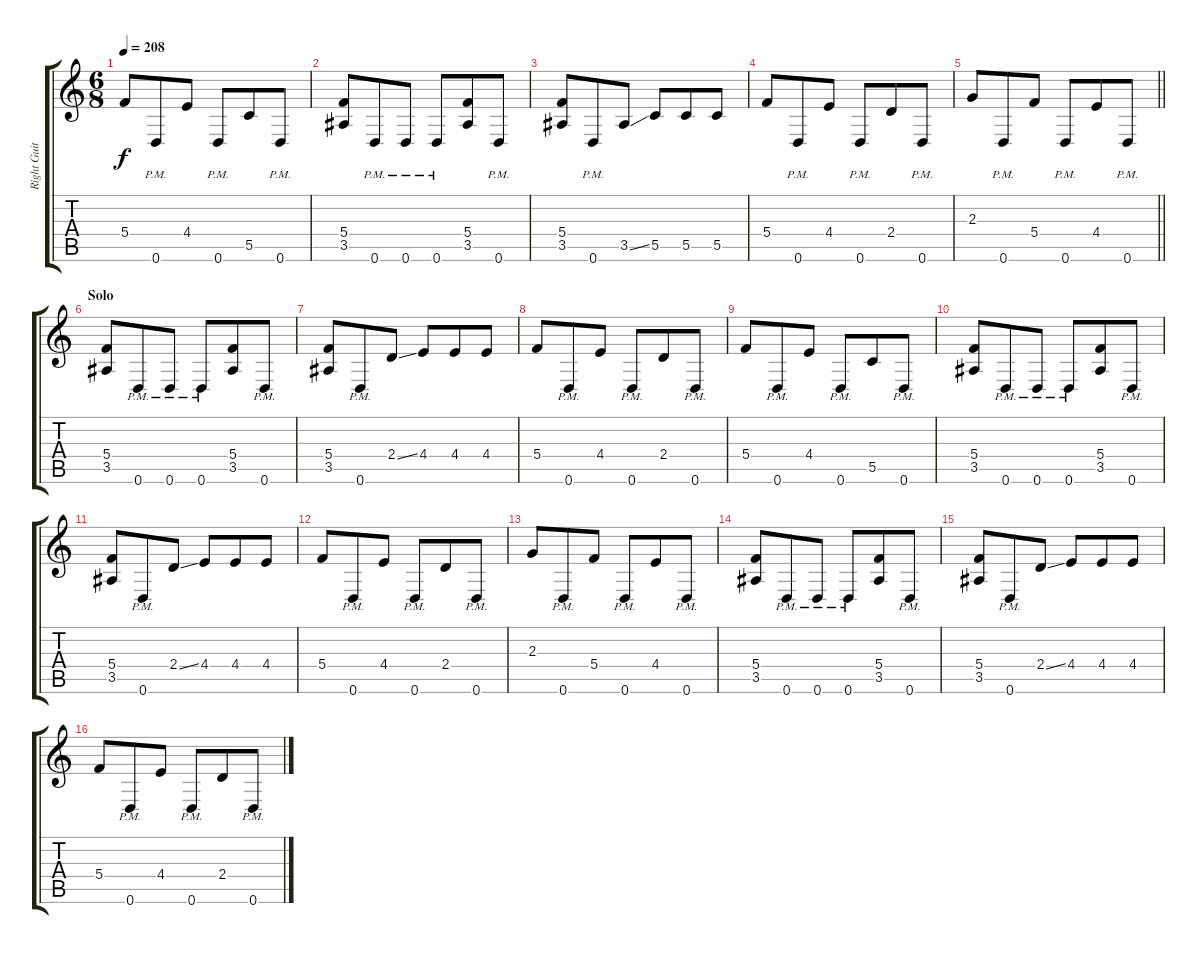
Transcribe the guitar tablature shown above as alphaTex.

\track ("Right Guitar" "Right Guit") {instrument distortionguitar}
\staff {score tabs}
\tuning (D4 A3 F3 C3 G2 D2) {hide}
\ts (6 8)
\tempo 208
\clef g2
\ks c
5.4.8{dy f} 0.6{pm}.8 4.4.8 0.6{pm}.8 5.5.8 0.6{pm}.8 |
(5.4 3.5).8 0.6{pm}.8 0.6{pm}.8 0.6{pm}.8 (5.4 3.5).8 0.6{pm}.8 |
(5.4 3.5).8 0.6{pm}.8 3.5{ss}.8 5.5.8 5.5.8 5.5.8 |
5.4.8 0.6{pm}.8 4.4.8 0.6{pm}.8 2.4.8 0.6{pm}.8 |
\barLineRight lightlight
2.3.8 0.6{pm}.8 5.4.8 0.6{pm}.8 4.4.8 0.6{pm}.8 |
\section ("" "Solo")
(5.4 3.5).8 0.6{pm}.8 0.6{pm}.8 0.6{pm}.8 (5.4 3.5).8 0.6{pm}.8 |
(5.4 3.5).8 0.6{pm}.8 2.4{ss}.8 4.4.8 4.4.8 4.4.8 |
5.4.8 0.6{pm}.8 4.4.8 0.6{pm}.8 2.4.8 0.6{pm}.8 |
5.4.8 0.6{pm}.8 4.4.8 0.6{pm}.8 5.5.8 0.6{pm}.8 |
(5.4 3.5).8 0.6{pm}.8 0.6{pm}.8 0.6{pm}.8 (5.4 3.5).8 0.6{pm}.8 |
(5.4 3.5).8 0.6{pm}.8 2.4{ss}.8 4.4.8 4.4.8 4.4.8 |
5.4.8 0.6{pm}.8 4.4.8 0.6{pm}.8 2.4.8 0.6{pm}.8 |
2.3.8 0.6{pm}.8 5.4.8 0.6{pm}.8 4.4.8 0.6{pm}.8 |
(5.4 3.5).8 0.6{pm}.8 0.6{pm}.8 0.6{pm}.8 (5.4 3.5).8 0.6{pm}.8 |
(5.4 3.5).8 0.6{pm}.8 2.4{ss}.8 4.4.8 4.4.8 4.4.8 |
5.4.8 0.6{pm}.8 4.4.8 0.6{pm}.8 2.4.8 0.6{pm}.8
